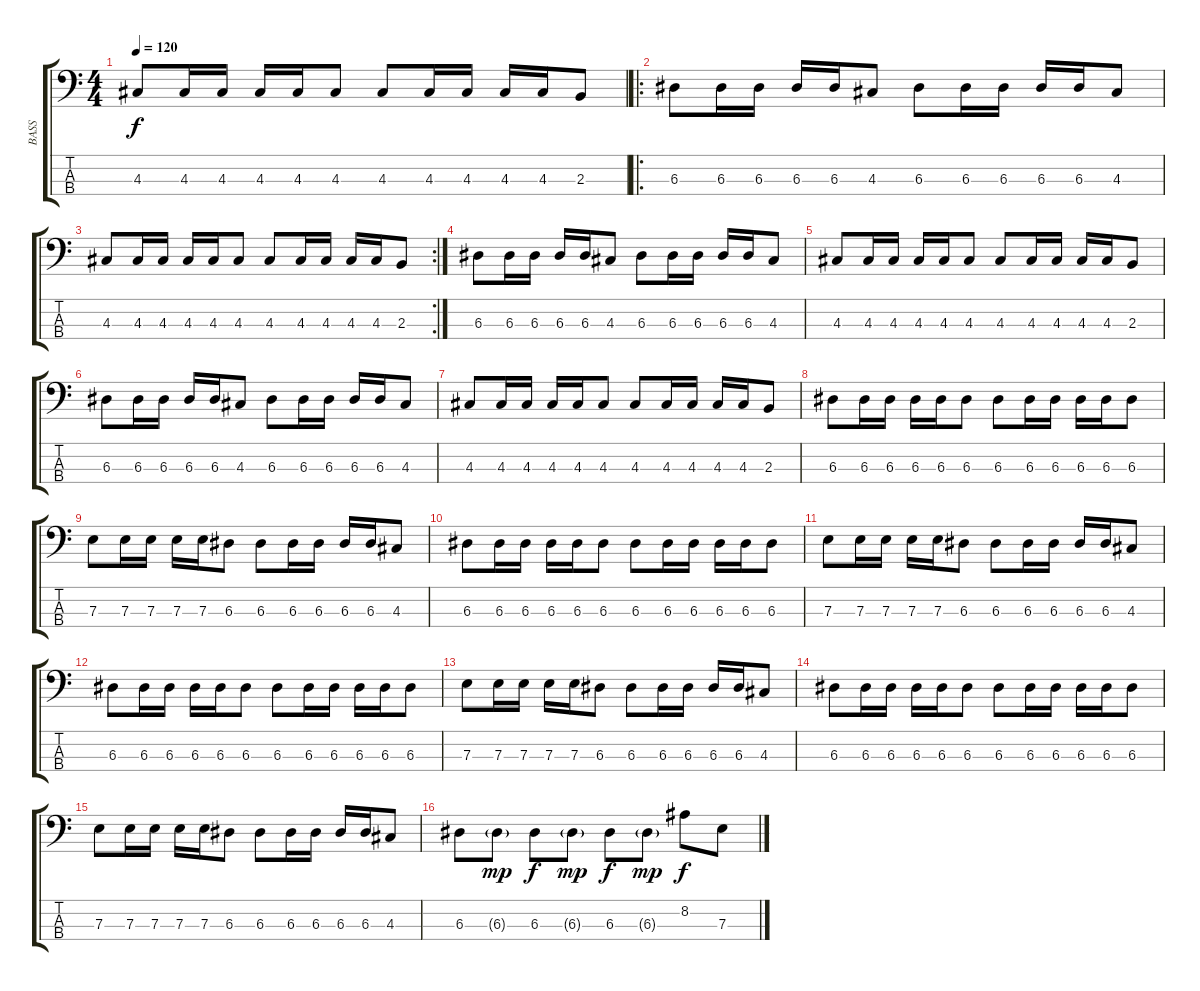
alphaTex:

\track ("BASS" "BASS") {instrument electricbassfinger}
\staff {score tabs}
\tuning (G2 D2 A1 E1) {hide}
\ts (4 4)
\tempo 120
\clef f4
\ks c
4.3.8{dy f} 4.3.16 4.3.16 4.3.16 4.3.16 4.3.8 4.3.8 4.3.16 4.3.16 4.3.16 4.3.16 2.3.8 |
\ro
6.3.8 6.3.16 6.3.16 6.3.16 6.3.16 4.3.8 6.3.8 6.3.16 6.3.16 6.3.16 6.3.16 4.3.8 |
\rc 2
4.3.8 4.3.16 4.3.16 4.3.16 4.3.16 4.3.8 4.3.8 4.3.16 4.3.16 4.3.16 4.3.16 2.3.8 |
6.3.8 6.3.16 6.3.16 6.3.16 6.3.16 4.3.8 6.3.8 6.3.16 6.3.16 6.3.16 6.3.16 4.3.8 |
4.3.8 4.3.16 4.3.16 4.3.16 4.3.16 4.3.8 4.3.8 4.3.16 4.3.16 4.3.16 4.3.16 2.3.8 |
6.3.8 6.3.16 6.3.16 6.3.16 6.3.16 4.3.8 6.3.8 6.3.16 6.3.16 6.3.16 6.3.16 4.3.8 |
4.3.8 4.3.16 4.3.16 4.3.16 4.3.16 4.3.8 4.3.8 4.3.16 4.3.16 4.3.16 4.3.16 2.3.8 |
6.3.8 6.3.16 6.3.16 6.3.16 6.3.16 6.3.8 6.3.8 6.3.16 6.3.16 6.3.16 6.3.16 6.3.8 |
7.3.8 7.3.16 7.3.16 7.3.16 7.3.16 6.3.8 6.3.8 6.3.16 6.3.16 6.3.16 6.3.16 4.3.8 |
6.3.8 6.3.16 6.3.16 6.3.16 6.3.16 6.3.8 6.3.8 6.3.16 6.3.16 6.3.16 6.3.16 6.3.8 |
7.3.8 7.3.16 7.3.16 7.3.16 7.3.16 6.3.8 6.3.8 6.3.16 6.3.16 6.3.16 6.3.16 4.3.8 |
6.3.8 6.3.16 6.3.16 6.3.16 6.3.16 6.3.8 6.3.8 6.3.16 6.3.16 6.3.16 6.3.16 6.3.8 |
7.3.8 7.3.16 7.3.16 7.3.16 7.3.16 6.3.8 6.3.8 6.3.16 6.3.16 6.3.16 6.3.16 4.3.8 |
6.3.8 6.3.16 6.3.16 6.3.16 6.3.16 6.3.8 6.3.8 6.3.16 6.3.16 6.3.16 6.3.16 6.3.8 |
7.3.8 7.3.16 7.3.16 7.3.16 7.3.16 6.3.8 6.3.8 6.3.16 6.3.16 6.3.16 6.3.16 4.3.8 |
6.3.8 6.3{g}.8{dy mp} 6.3.8{dy f} 6.3{g}.8{dy mp} 6.3.8{dy f} 6.3{g}.8{dy mp} 8.2.8{dy f} 7.3.8
